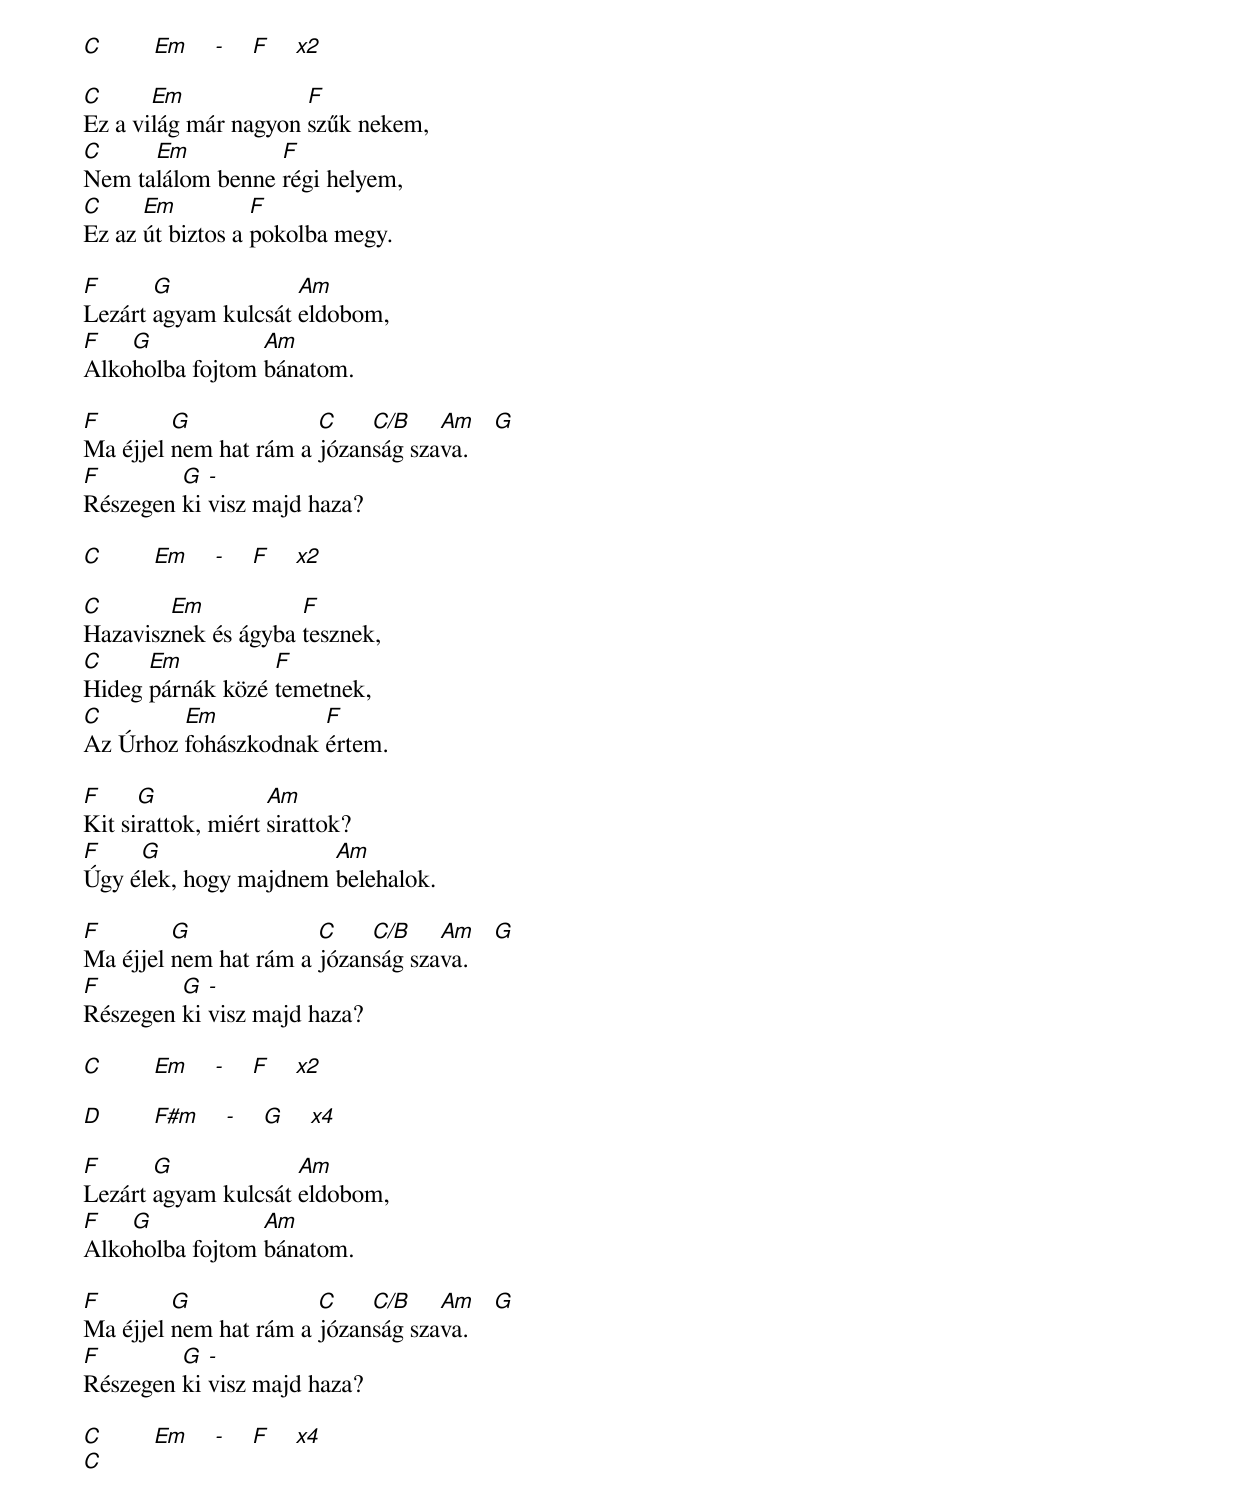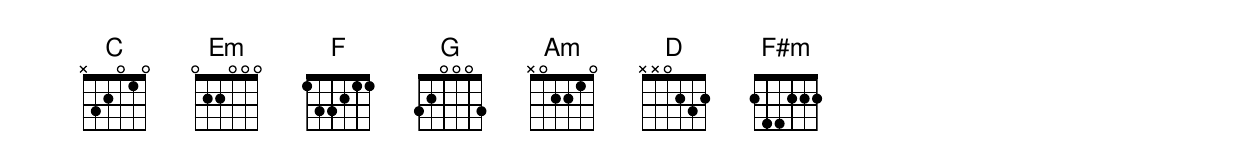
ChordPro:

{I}
[C]        [Em]    [-]    [F]    [x2]

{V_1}
[C]Ez a vi[Em]lág már nagyon [F]szűk nekem,
[C]Nem ta[Em]lálom benne [F]régi helyem,
[C]Ez az [Em]út biztos a [F]pokolba megy.

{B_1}
[F]Lezárt [G]agyam kulcsát [Am]eldobom,
[F]Alko[G]holba fojtom [Am]bánatom.

{C}
[F]Ma éjjel [G]nem hat rám a [C]józan[C/B]ság sza[Am]va.    [G]
[F]Részegen [G]ki [-]visz majd haza?

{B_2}
[C]        [Em]    [-]    [F]    [x2]

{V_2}
[C]Hazavisz[Em]nek és ágyba [F]tesznek,
[C]Hideg [Em]párnák közé [F]temetnek,
[C]Az Úrhoz [Em]fohászkodnak [F]értem.

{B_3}
[F]Kit si[G]rattok, miért [Am]sirattok?
[F]Úgy é[G]lek, hogy majdnem [Am]belehalok.

{C}
[F]Ma éjjel [G]nem hat rám a [C]józan[C/B]ság sza[Am]va.    [G]
[F]Részegen [G]ki [-]visz majd haza?

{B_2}
[C]        [Em]    [-]    [F]    [x2]

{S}
[D]        [F#m]    [-]    [G]    [x4]

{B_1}
[F]Lezárt [G]agyam kulcsát [Am]eldobom,
[F]Alko[G]holba fojtom [Am]bánatom.

{C}
[F]Ma éjjel [G]nem hat rám a [C]józan[C/B]ság sza[Am]va.    [G]
[F]Részegen [G]ki [-]visz majd haza?

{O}
[C]        [Em]    [-]    [F]    [x4]
[C]
